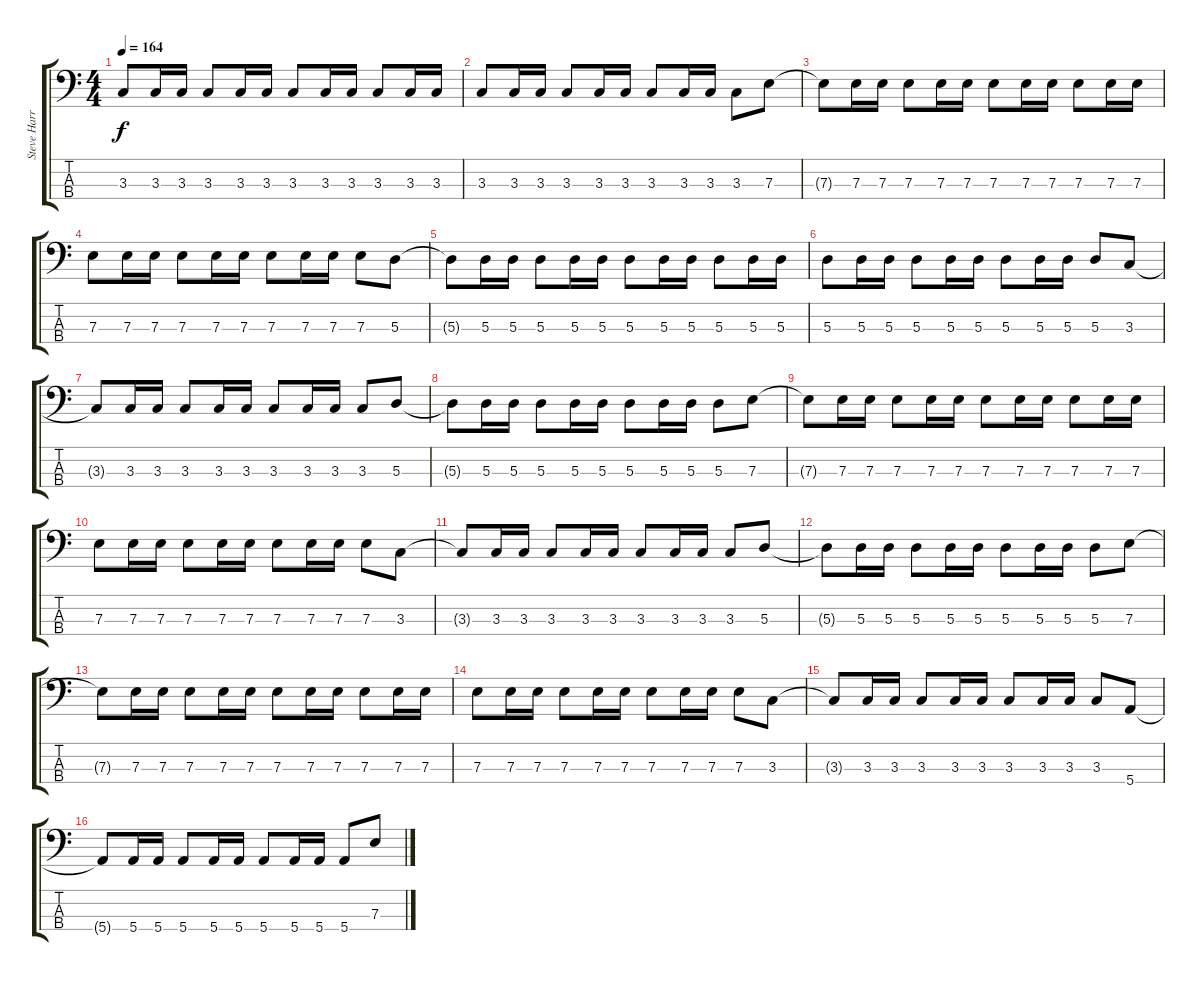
\track ("Steve Harris (Bass)" "Steve Harr") {instrument electricbassfinger}
\staff {score tabs}
\tuning (G2 D2 A1 E1) {hide}
\ts (4 4)
\tempo 164
\clef f4
\ks c
3.3{t}.8{dy f} 3.3.16 3.3.16 3.3.8 3.3.16 3.3.16 3.3.8 3.3.16 3.3.16 3.3.8 3.3.16 3.3.16 |
3.3.8 3.3.16 3.3.16 3.3.8 3.3.16 3.3.16 3.3.8 3.3.16 3.3.16 3.3.8 7.3.8 |
7.3{t}.8 7.3.16 7.3.16 7.3.8 7.3.16 7.3.16 7.3.8 7.3.16 7.3.16 7.3.8 7.3.16 7.3.16 |
7.3.8 7.3.16 7.3.16 7.3.8 7.3.16 7.3.16 7.3.8 7.3.16 7.3.16 7.3.8 5.3.8 |
5.3{t}.8 5.3.16 5.3.16 5.3.8 5.3.16 5.3.16 5.3.8 5.3.16 5.3.16 5.3.8 5.3.16 5.3.16 |
5.3.8 5.3.16 5.3.16 5.3.8 5.3.16 5.3.16 5.3.8 5.3.16 5.3.16 5.3.8 3.3.8 |
3.3{t}.8 3.3.16 3.3.16 3.3.8 3.3.16 3.3.16 3.3.8 3.3.16 3.3.16 3.3.8 5.3.8 |
5.3{t}.8 5.3.16 5.3.16 5.3.8 5.3.16 5.3.16 5.3.8 5.3.16 5.3.16 5.3.8 7.3.8 |
7.3{t}.8 7.3.16 7.3.16 7.3.8 7.3.16 7.3.16 7.3.8 7.3.16 7.3.16 7.3.8 7.3.16 7.3.16 |
7.3.8 7.3.16 7.3.16 7.3.8 7.3.16 7.3.16 7.3.8 7.3.16 7.3.16 7.3.8 3.3.8 |
3.3{t}.8 3.3.16 3.3.16 3.3.8 3.3.16 3.3.16 3.3.8 3.3.16 3.3.16 3.3.8 5.3.8 |
5.3{t}.8 5.3.16 5.3.16 5.3.8 5.3.16 5.3.16 5.3.8 5.3.16 5.3.16 5.3.8 7.3.8 |
7.3{t}.8 7.3.16 7.3.16 7.3.8 7.3.16 7.3.16 7.3.8 7.3.16 7.3.16 7.3.8 7.3.16 7.3.16 |
7.3.8 7.3.16 7.3.16 7.3.8 7.3.16 7.3.16 7.3.8 7.3.16 7.3.16 7.3.8 3.3.8 |
3.3{t}.8 3.3.16 3.3.16 3.3.8 3.3.16 3.3.16 3.3.8 3.3.16 3.3.16 3.3.8 5.4.8 |
5.4{t}.8 5.4.16 5.4.16 5.4.8 5.4.16 5.4.16 5.4.8 5.4.16 5.4.16 5.4.8 7.3.8
